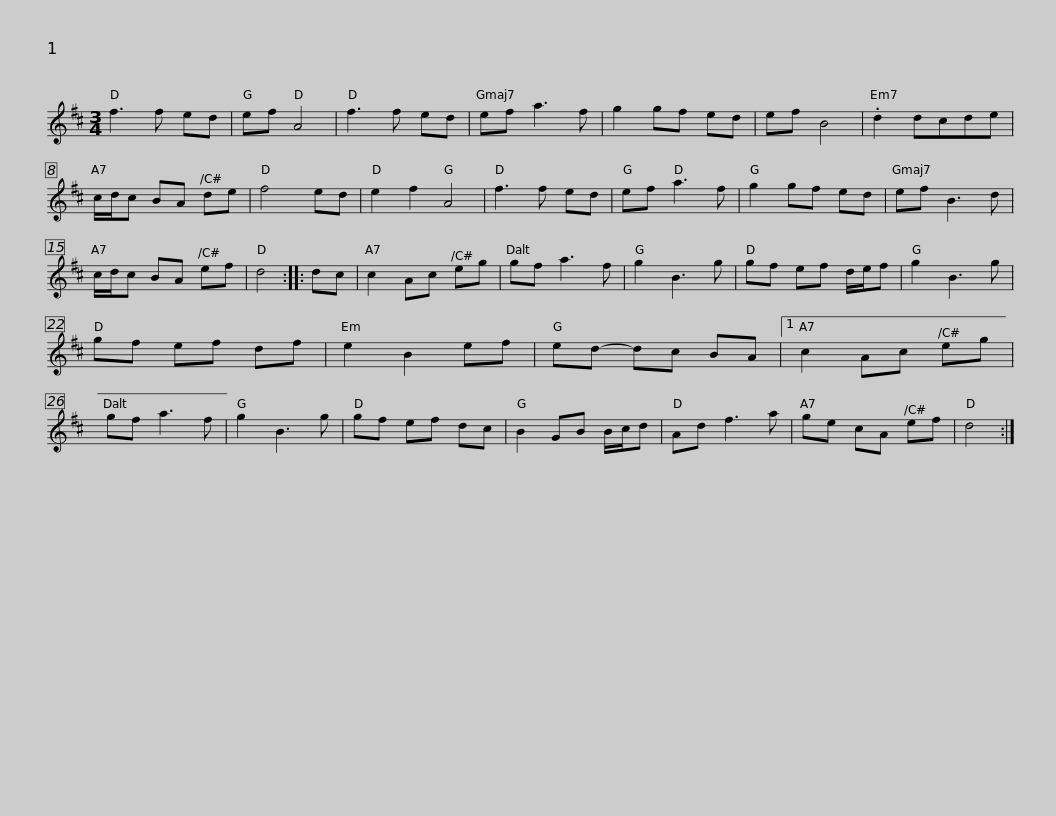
X:1
L:1/8
M:3/4
I:linebreak $
K:D
V:1 treble
V:1
 f3 f ed | ef A4 | f3 f ed | ef a3 f | g2 gf ed | %5
 ef B4 | .d2 dcde | c/d/c BA de | f4 ed |$ e2 f2 A4 | %10
 f3 f ed | ef a3 f | g2 gf ed | ef B3 d | c/d/c BA ef | %15
 d4 :: dc | c2 Ac eg | gf a3 f |$ g2 B3 g | %20
 gf ef d/e/f | g2 B3 g | gf ef df | e2 B2 ef | ed- dc BA |1 %25
 c2 Ac eg | gf a3 f | g2 B3 g |$ gf ef dc | B2 GB B/c/d | %30
 Ad f3 a | ge cA ef | d4 :| %33
